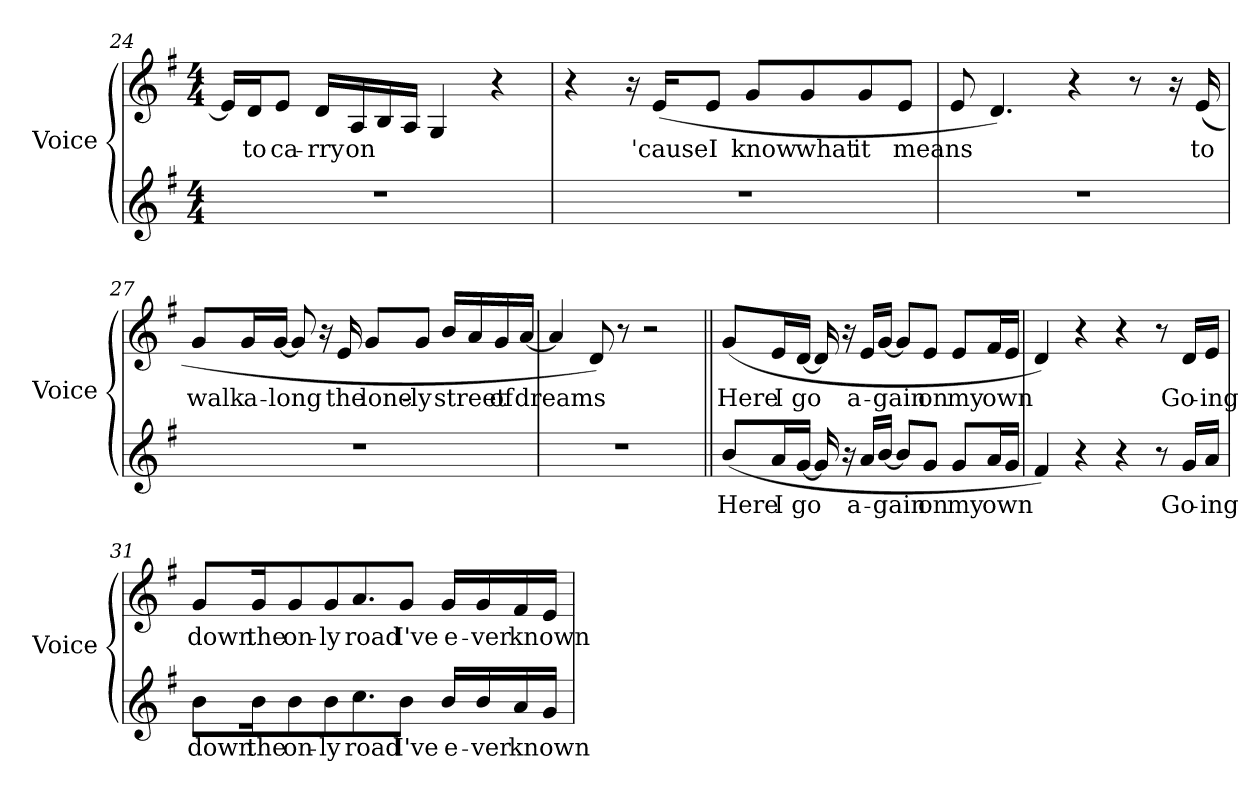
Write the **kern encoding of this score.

**kern	**text	**kern	**text
*part2	*part2	*part1	*part1
*staff2	*staff2	*staff1	*staff1
*I"Voice	*	*I"Voice	*
*I'Voice	*	*I'Voice	*
*clefG2	*	*clefG2	*
*k[f#]	*	*k[f#]	*
*G:	*	*G:	*
*M4/4	*	*M4/4	*
=24	=24	=24	=24
1r	.	16ei/LL]	.
!	!	!	!LO:LY:b:color=#000000
.	.	16di/J	to
!	!	!	!LO:LY:b:color=#000000
.	.	8ei/J	ca-
!	!	!	!LO:LY:b:color=#000000
.	.	16di/LL	-rry
!	!	!	!LO:LY:b:color=#000000
.	.	16Ai/	on
.	.	16Bi/	.
.	.	16Ai/JJ	.
.	.	4Gi/	.
.	.	4r	.
!!LO:LB:g=z
=25	=25	=25	=25
1r	.	4r	.
.	.	16r	.
!	!	!	!LO:LY:b:color=#000000
.	.	(16ei/KL	'cause
!	!	!	!LO:LY:b:color=#000000
.	.	8ei/J	I
!	!	!	!LO:LY:b:color=#000000
.	.	8gi/L	know
!	!	!	!LO:LY:b:color=#000000
.	.	8gi/	what
!	!	!	!LO:LY:b:color=#000000
.	.	8gi/	it
!	!	!	!LO:LY:b:color=#000000
.	.	8ei/J	means
=26	=26	=26	=26
1r	.	8ei/	.
.	.	4.di/)	.
.	.	4r	.
.	.	8r	.
.	.	16r	.
!	!	!	!LO:LY:b:color=#000000
.	.	(16ei/	to
=27	=27	=27	=27
!	!	!	!LO:LY:b:color=#000000
1r	.	8gi/L	walk
!	!	!	!LO:LY:b:color=#000000
.	.	16gi/L	a-
!	!	!	!LO:LY:b:color=#000000
.	.	[16gi/JJ	-long
.	.	8gi/]	.
.	.	16r	.
!	!	!	!LO:LY:b:color=#000000
.	.	16ei/	the
!	!	!	!LO:LY:b:color=#000000
.	.	8gi/L	lone-
!	!	!	!LO:LY:b:color=#000000
.	.	8gi/J	-ly
!	!	!	!LO:LY:b:color=#000000
.	.	16bi/LL	street
.	.	16ai/	.
!	!	!	!LO:LY:b:color=#000000
.	.	16gi/	of
!	!	!	!LO:LY:b:color=#000000
.	.	[16ai/JJ	dreams
!!LO:LB:g=z
=28	=28	=28	=28
1r	.	4ai/]	.
.	.	8di/)	.
.	.	8r	.
.	.	2r	.
=29||	=29||	=29||	=29||
!	!LO:LY:b:color=#000000	!	!
!	!	!	!LO:LY:b:color=#000000
(8bi/L	Here	(8gi/L	Here
!	!LO:LY:b:color=#000000	!	!
!	!	!	!LO:LY:b:color=#000000
16ai/L	I	16ei/L	I
!	!LO:LY:b:color=#000000	!	!
!	!	!	!LO:LY:b:color=#000000
[16gi/JJ	go	[16di/JJ	go
16gi/]	.	16di/]	.
16r	.	16r	.
!	!LO:LY:b:color=#000000	!	!
!	!	!	!LO:LY:b:color=#000000
16ai/LL	a-	16ei/LL	a-
!	!LO:LY:b:color=#000000	!	!
!	!	!	!LO:LY:b:color=#000000
[16bi/JJ	-gain	[16gi/JJ	-gain
8bi/L]	.	8gi/L]	.
!	!LO:LY:b:color=#000000	!	!
!	!	!	!LO:LY:b:color=#000000
8gi/J	on	8ei/J	on
!	!LO:LY:b:color=#000000	!	!
!	!	!	!LO:LY:b:color=#000000
8gi/L	my	8ei/L	my
!	!LO:LY:b:color=#000000	!	!
!	!	!	!LO:LY:b:color=#000000
16ai/L	own	16f#i/L	own
16gi/JJ	.	16ei/JJ	.
=30	=30	=30	=30
4f#i/)	.	4di/)	.
4r	.	4r	.
4r	.	4r	.
8r	.	8r	.
!	!LO:LY:b:color=#000000	!	!
!	!	!	!LO:LY:b:color=#000000
16gi/LL	Go-	16di/LL	Go-
!	!LO:LY:b:color=#000000	!	!
!	!	!	!LO:LY:b:color=#000000
16ai/JJ	-ing	16ei/JJ	-ing
!!LO:PB:g=z
=31	=31	=31	=31
!	!LO:LY:b:color=#000000	!	!
!	!	!	!LO:LY:b:color=#000000
8bi\L	down	8gi/L	down
!	!LO:LY:b:color=#000000	!	!
!	!	!	!LO:LY:b:color=#000000
16bi\k	the	16gi/k	the
!	!LO:LY:b:color=#000000	!	!
!	!	!	!LO:LY:b:color=#000000
8bi\	on-	8gi/	on-
!	!LO:LY:b:color=#000000	!	!
!	!	!	!LO:LY:b:color=#000000
8bi\	-ly	8gi/	-ly
!	!LO:LY:b:color=#000000	!	!
!	!	!	!LO:LY:b:color=#000000
8.cci\	road	8.ai/	road
!	!LO:LY:b:color=#000000	!	!
!	!	!	!LO:LY:b:color=#000000
8bi\J	I've	8gi/J	I've
!	!LO:LY:b:color=#000000	!	!
!	!	!	!LO:LY:b:color=#000000
16bi/LL	e-	16gi/LL	e-
!	!LO:LY:b:color=#000000	!	!
!	!	!	!LO:LY:b:color=#000000
16bi/	-ver	16gi/	-ver
!	!LO:LY:b:color=#000000	!	!
!	!	!	!LO:LY:b:color=#000000
16ai/	known	16f#i/	known
16gi/JJ	.	16ei/JJ	.
=	=	=	=
*-	*-	*-	*-
